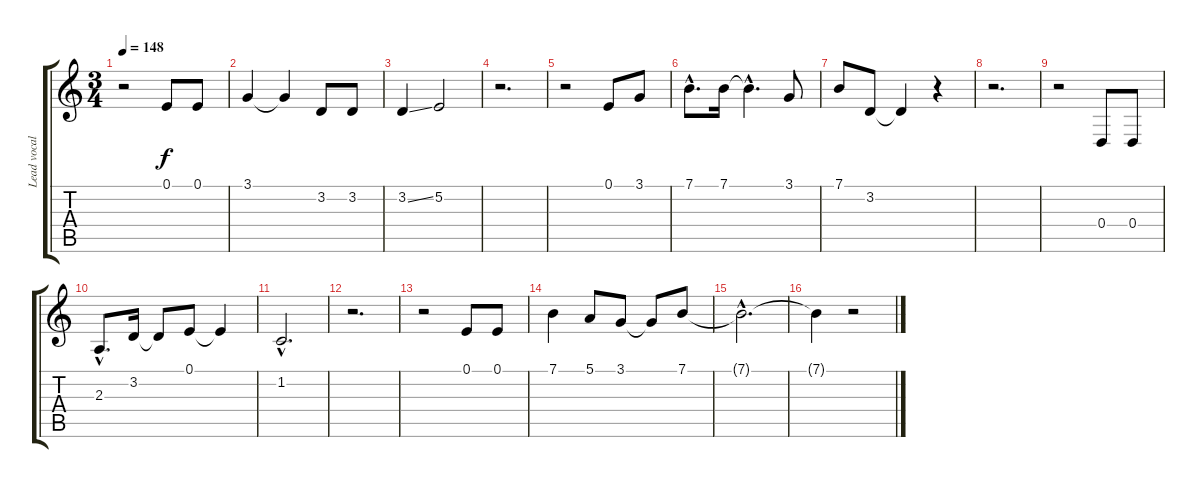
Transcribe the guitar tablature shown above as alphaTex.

\track ("Lead vocals" "Lead vocal") {instrument tenorsax}
\staff {score tabs}
\tuning (E4 B3 G3 D3 A2 E2) {hide}
\ts (3 4)
\tempo 148
\clef g2
\ks c
r.2{dy f} 0.1.8 0.1.8 |
3.1.4 3.1{t}.4 3.2.8 3.2.8 |
3.2{ss}.4 5.2.2 |
r.2{d} |
r.2 0.1.8 3.1.8 |
7.1{hac}.8{d} 7.1.16 7.1{hac t}.4{d} 3.1.8 |
7.1.8 3.2.8 3.2{t}.4 r.4 |
r.2{d} |
r.2 0.4.8 0.4.8 |
2.3{hac}.8{d} 3.2.16 3.2{t}.8 0.1.8 0.1{t}.4 |
1.2{hac}.2{d} |
r.2{d} |
r.2 0.1.8 0.1.8 |
7.1.4 5.1.8 3.1.8 3.1{t}.8 7.1.8 |
7.1{hac t}.2{d} |
7.1{t}.4 r.2
